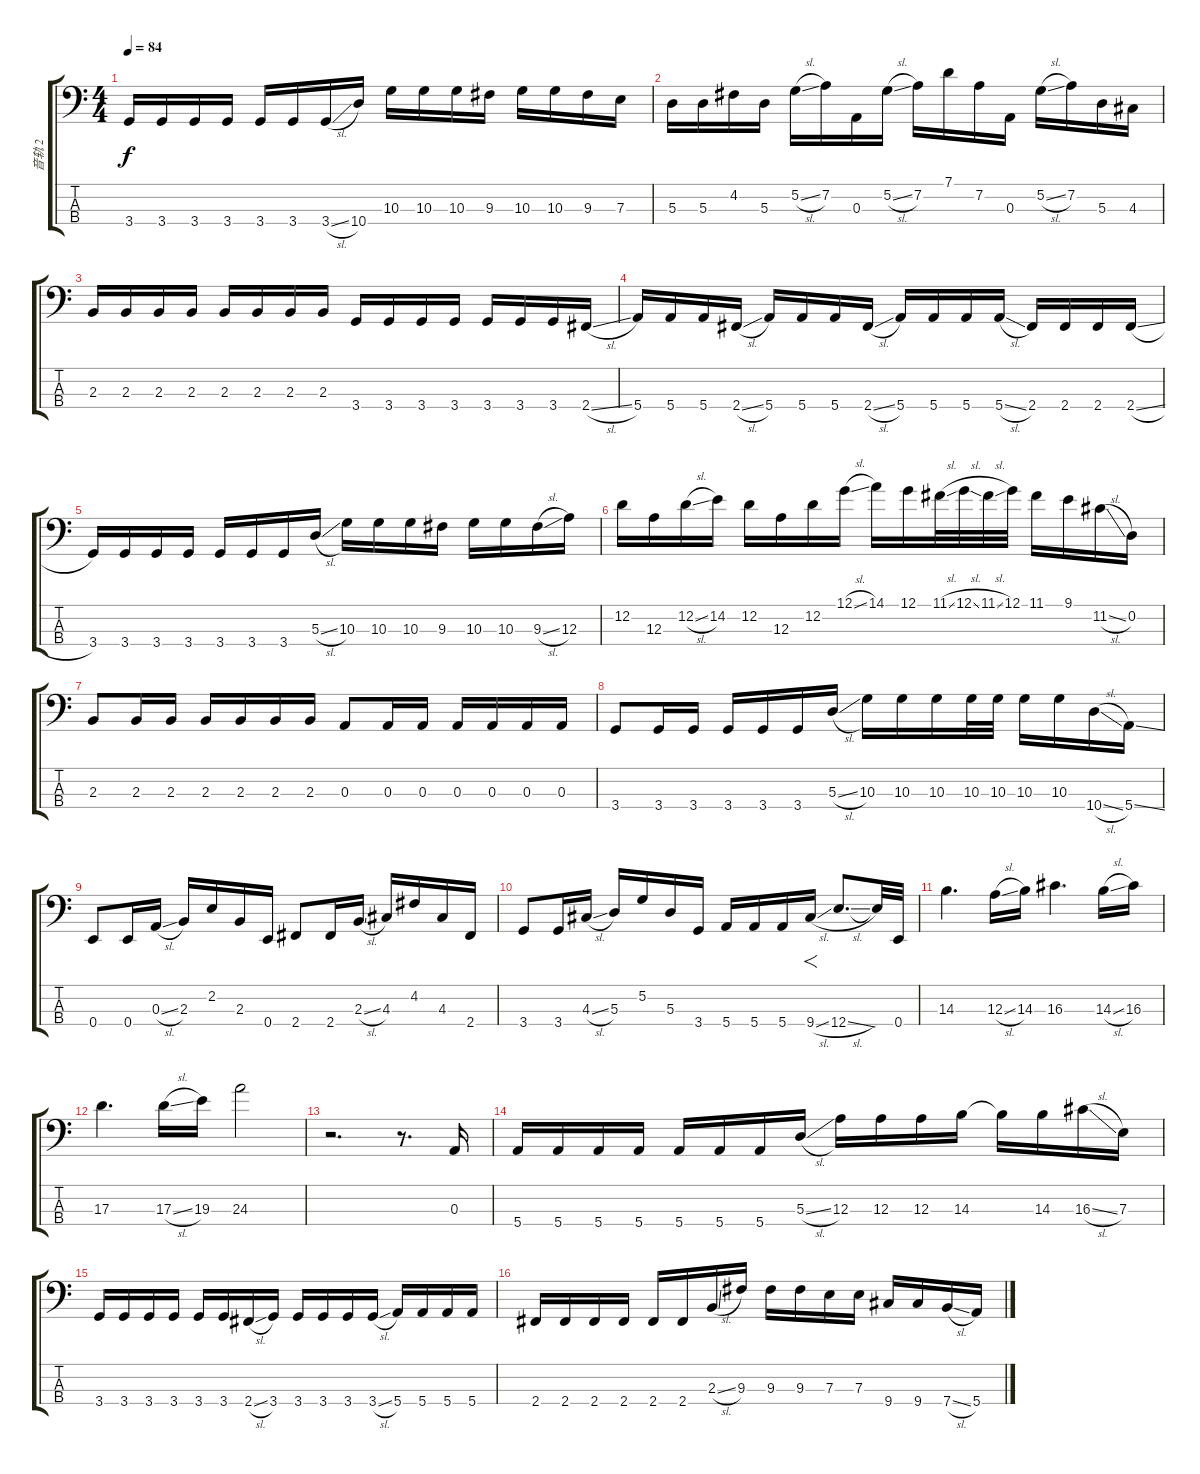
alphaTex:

\track ("音轨 2" "音轨 2") {instrument electricbassfinger}
\staff {score tabs}
\tuning (G2 D2 A1 E1) {hide}
\ts (4 4)
\tempo 84
\clef f4
\ks c
3.4.16{dy f} 3.4.16 3.4.16 3.4.16 3.4.16 3.4.16 3.4{sl}.16 10.4.16 10.3.16 10.3.16 10.3.16 9.3.16 10.3.16 10.3.16 9.3.16 7.3.16 |
5.3.16 5.3.16 4.2.16 5.3.16 5.2{sl}.16 7.2.16 0.3.16 5.2{sl}.16 7.2.16 7.1.16 7.2.16 0.3.16 5.2{sl}.16 7.2.16 5.3.16 4.3.16 |
2.3.16 2.3.16 2.3.16 2.3.16 2.3.16 2.3.16 2.3.16 2.3.16 3.4.16 3.4.16 3.4.16 3.4.16 3.4.16 3.4.16 3.4.16 2.4{sl}.16 |
5.4.16 5.4.16 5.4.16 2.4{sl}.16 5.4.16 5.4.16 5.4.16 2.4{sl}.16 5.4.16 5.4.16 5.4.16 5.4{sl}.16 2.4.16 2.4.16 2.4.16 2.4{sl}.16 |
3.4.16 3.4.16 3.4.16 3.4.16 3.4.16 3.4.16 3.4.16 5.3{sl}.16 10.3.16 10.3.16 10.3.16 9.3.16 10.3.16 10.3.16 9.3{sl}.16 12.3.16 |
12.2.16 12.3.16 12.2{sl}.16 14.2.16 12.2.16 12.3.16 12.2.16 12.1{sl}.16 14.1.16 12.1.16 11.1{sl}.32 12.1{sl}.32 11.1{sl}.32 12.1.32 11.1.16 9.1.16 11.2{sl}.16 0.2.16 |
2.3.8 2.3.16 2.3.16 2.3.16 2.3.16 2.3.16 2.3.16 0.3.8 0.3.16 0.3.16 0.3.16 0.3.16 0.3.16 0.3.16 |
3.4.8 3.4.16 3.4.16 3.4.16 3.4.16 3.4.16 5.3{sl}.16 10.3.16 10.3.16 10.3.16 10.3.32 10.3.32 10.3.16 10.3.16 10.4{sl}.16 5.4{ss}.16 |
0.4.8 0.4.16 0.3{sl}.16 2.3.16 2.2.16 2.3.16 0.4.16 2.4.8 2.4.16 2.3{sl}.16 4.3.16 4.2.16 4.3.16 2.4.16 |
3.4.8 3.4.16 4.3{sl}.16 5.3.16 5.2.16 5.3.16 3.4.16 5.4.16 5.4.16 5.4.16 9.4{sl}.16{f} 12.4{sl}.8{d} 12.4{t}.32 0.4.32 |
14.3.4{d} 12.3{sl}.16 14.3.16 16.3.4{d} 14.3{sl}.16 16.3.16 |
17.3.4{d} 17.3{sl}.16 19.3.16 24.3.2 |
r.2{d} r.8{d} 0.3.16 |
5.4.16 5.4.16 5.4.16 5.4.16 5.4.16 5.4.16 5.4.16 5.3{sl}.16 12.3.16 12.3.16 12.3.16 14.3.16 14.3{t}.16 14.3.16 16.3{sl}.16 7.3.16 |
3.4.16 3.4.16 3.4.16 3.4.16 3.4.16 3.4.16 2.4{sl}.16 3.4.16 3.4.16 3.4.16 3.4.16 3.4{sl}.16 5.4.16 5.4.16 5.4.16 5.4.16 |
2.4.16 2.4.16 2.4.16 2.4.16 2.4.16 2.4.16 2.3{sl}.16 9.3.16 9.3.16 9.3.16 7.3.16 7.3.16 9.4.16 9.4.16 7.4{sl}.16 5.4.16
